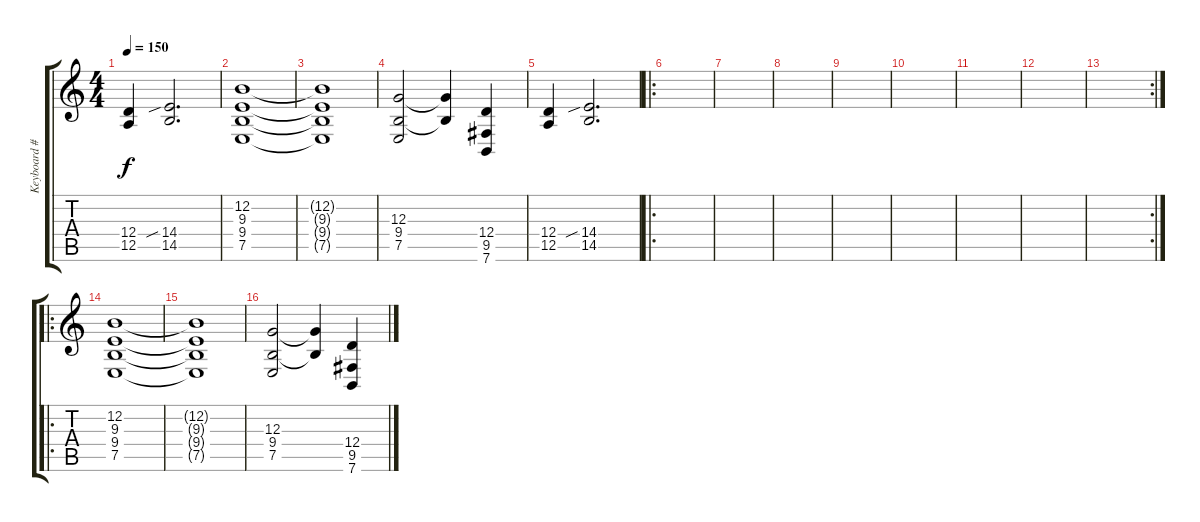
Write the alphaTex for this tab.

\track ("Keyboard #1" "Keyboard #") {instrument choiraahs}
\staff {score tabs}
\tuning (E4 B3 G3 D3 A2 E2) {hide}
\ts (4 4)
\tempo 150
\clef g2
\ks c
(12.4 12.5).4{dy f} (14.4{sib} 14.5).2{d} |
(12.2 9.3 9.4 7.5).1 |
(12.2{t} 9.3{t} 9.4{t} 7.5{t}).1 |
(12.3 9.4 7.5).2 (12.3{t} 9.4{t}).4 (12.4 9.5 7.6).4 |
(12.4 12.5).4 (14.4{sib} 14.5).2{d} |
\ro
|
|
|
|
|
|
|
\rc 2
|
\ro
(12.2 9.3 9.4 7.5).1 |
(12.2{t} 9.3{t} 9.4{t} 7.5{t}).1 |
(12.3 9.4 7.5).2 (12.3{t} 9.4{t}).4 (12.4 9.5 7.6).4
